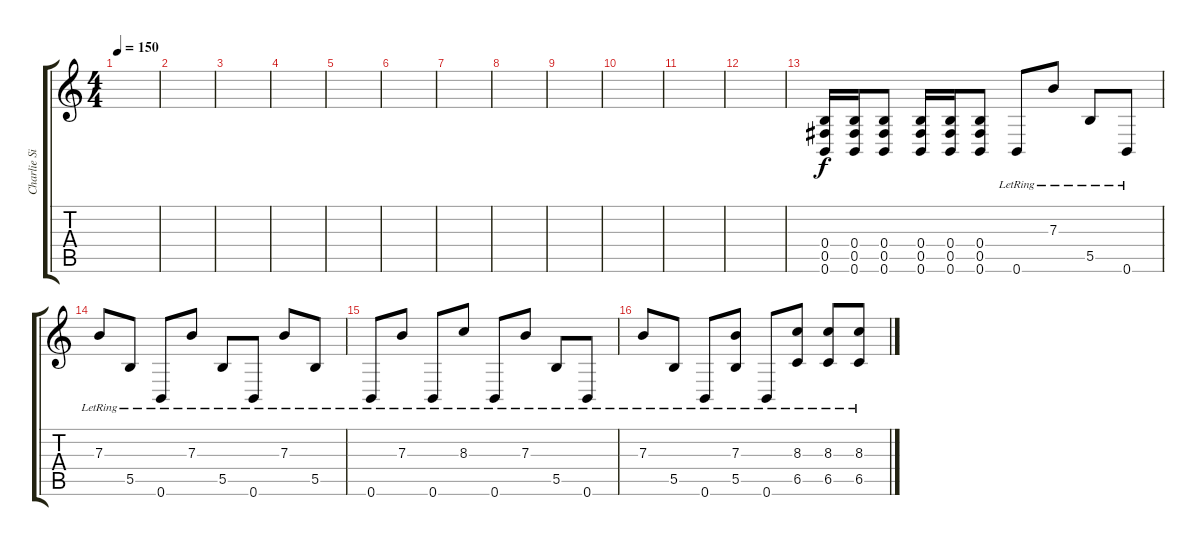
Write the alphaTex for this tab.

\track ("Charlie Simpson Dist." "Charlie Si") {instrument distortionguitar}
\staff {score tabs}
\tuning (Db4 Ab3 E3 B2 Gb2 B1) {hide}
\ts (4 4)
\tempo 150
\clef g2
\ks c
|
|
|
|
|
|
|
|
|
|
|
|
(0.4 0.5 0.6).16 (0.4 0.5 0.6).16 (0.4 0.5 0.6).8 (0.4 0.5 0.6).16 (0.4 0.5 0.6).16 (0.4 0.5 0.6).8 0.6{lr}.8 7.3{lr}.8 5.5{lr}.8 0.6{lr}.8 |
7.3{lr}.8 5.5{lr}.8 0.6{lr}.8 7.3{lr}.8 5.5{lr}.8 0.6{lr}.8 7.3{lr}.8 5.5{lr}.8 |
0.6{lr}.8 7.3{lr}.8 0.6{lr}.8 8.3{lr}.8 0.6{lr}.8 7.3{lr}.8 5.5{lr}.8 0.6{lr}.8 |
7.3{lr}.8 5.5{lr}.8 0.6{lr}.8 (7.3{lr} 5.5{lr}).8 0.6{lr}.8 (8.3{lr} 6.5{lr}).8 (8.3{lr} 6.5{lr}).8 (8.3{lr} 6.5{lr}).8
